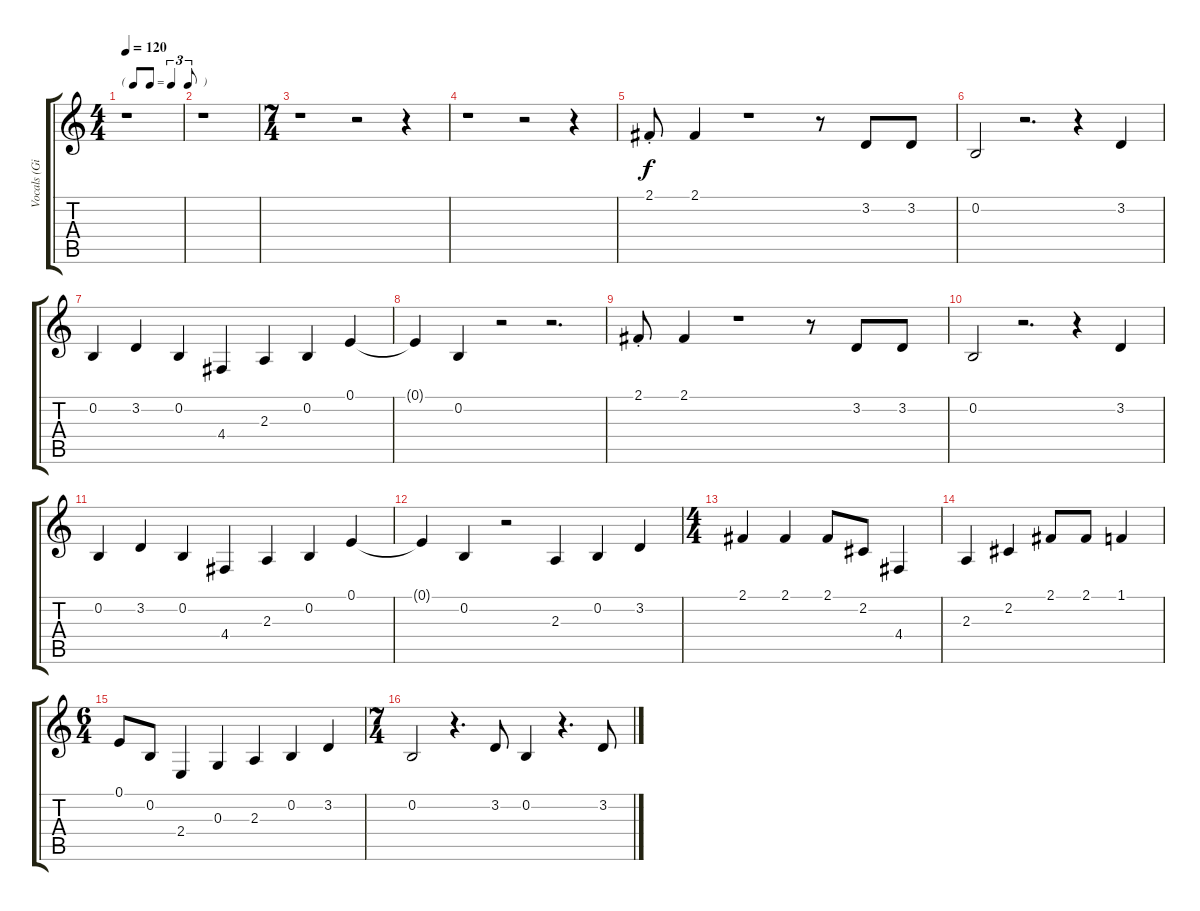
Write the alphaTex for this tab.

\track ("Vocals (Gilmour)" "Vocals (Gi") {instrument lead6voice}
\staff {score tabs}
\tuning (E4 B3 G3 D3 A2 E2) {hide}
\ts (4 4)
\tf triplet8th
\tempo 120
\clef g2
\ks c
r.1{dy f} |
r.1 |
\ts (7 4)
r.1 r.2 r.4 |
r.1 r.2 r.4 |
2.1{st}.8 2.1.4 r.1 r.8 3.2.8 3.2.8 |
0.2.2 r.2{d} r.4 3.2.4 |
0.2.4 3.2.4 0.2.4 4.4.4 2.3.4 0.2.4 0.1.4 |
0.1{t}.4 0.2.4 r.2 r.2{d} |
2.1{st}.8 2.1.4 r.1 r.8 3.2.8 3.2.8 |
0.2.2 r.2{d} r.4 3.2.4 |
0.2.4 3.2.4 0.2.4 4.4.4 2.3.4 0.2.4 0.1.4 |
0.1{t}.4 0.2.4 r.2 2.3.4 0.2.4 3.2.4 |
\ts (4 4)
2.1.4 2.1.4 2.1.8 2.2.8 4.4.4 |
2.3.4 2.2.4 2.1.8 2.1.8 1.1.4 |
\ts (6 4)
0.1.8 0.2.8 2.4.4 0.3.4 2.3.4 0.2.4 3.2.4 |
\ts (7 4)
0.2.2 r.4{d} 3.2.8 0.2.4 r.4{d} 3.2.8
